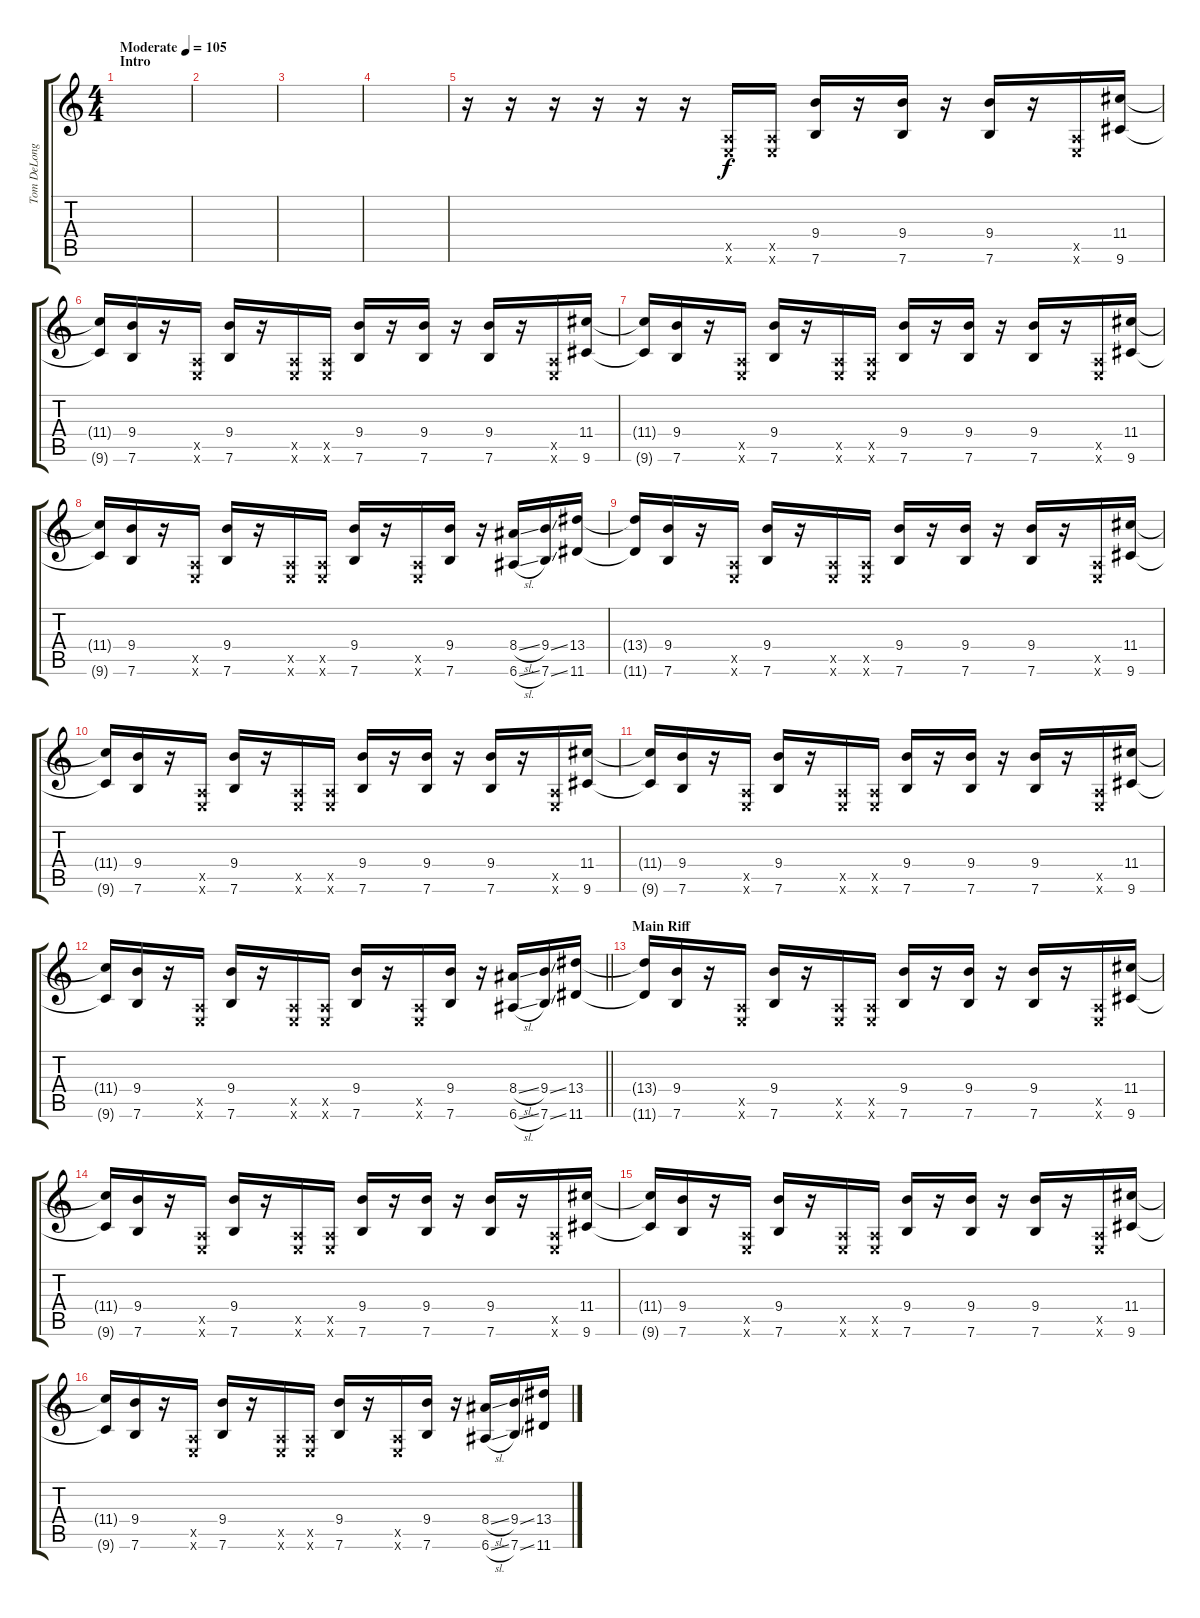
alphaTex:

\track ("Tom DeLonge (1st Guitar)" "Tom DeLong") {instrument overdrivenguitar}
\staff {score tabs}
\tuning (E4 B3 G3 D3 A2 E2) {hide}
\ts (4 4)
\section ("" "Intro")
\tempo (105 "Moderate")
\clef g2
\ks c
|
|
|
|
r.16 r.16 r.16 r.16 r.16 r.16 (0.5{x} 0.6{x}).16 (0.5{x} 0.6{x}).16 (9.4 7.6).16 r.16 (9.4 7.6).16 r.16 (9.4 7.6).16 r.16 (0.5{x} 0.6{x}).16 (11.4 9.6).16 |
(11.4{t} 9.6{t}).16 (9.4 7.6).16 r.16 (0.5{x} 0.6{x}).16 (9.4 7.6).16 r.16 (0.5{x} 0.6{x}).16 (0.5{x} 0.6{x}).16 (9.4 7.6).16 r.16 (9.4 7.6).16 r.16 (9.4 7.6).16 r.16 (0.5{x} 0.6{x}).16 (11.4 9.6).16 |
(11.4{t} 9.6{t}).16 (9.4 7.6).16 r.16 (0.5{x} 0.6{x}).16 (9.4 7.6).16 r.16 (0.5{x} 0.6{x}).16 (0.5{x} 0.6{x}).16 (9.4 7.6).16 r.16 (9.4 7.6).16 r.16 (9.4 7.6).16 r.16 (0.5{x} 0.6{x}).16 (11.4 9.6).16 |
(11.4{t} 9.6{t}).16 (9.4 7.6).16 r.16 (0.5{x} 0.6{x}).16 (9.4 7.6).16 r.16 (0.5{x} 0.6{x}).16 (0.5{x} 0.6{x}).16 (9.4 7.6).16 r.16 (0.5{x} 0.6{x}).16 (9.4 7.6).16 r.16 (8.4{sl} 6.6{sl}).16 (9.4{ss} 7.6{ss}).16 (13.4 11.6).16 |
(13.4{t} 11.6{t}).16 (9.4 7.6).16 r.16 (0.5{x} 0.6{x}).16 (9.4 7.6).16 r.16 (0.5{x} 0.6{x}).16 (0.5{x} 0.6{x}).16 (9.4 7.6).16 r.16 (9.4 7.6).16 r.16 (9.4 7.6).16 r.16 (0.5{x} 0.6{x}).16 (11.4 9.6).16 |
(11.4{t} 9.6{t}).16 (9.4 7.6).16 r.16 (0.5{x} 0.6{x}).16 (9.4 7.6).16 r.16 (0.5{x} 0.6{x}).16 (0.5{x} 0.6{x}).16 (9.4 7.6).16 r.16 (9.4 7.6).16 r.16 (9.4 7.6).16 r.16 (0.5{x} 0.6{x}).16 (11.4 9.6).16 |
(11.4{t} 9.6{t}).16 (9.4 7.6).16 r.16 (0.5{x} 0.6{x}).16 (9.4 7.6).16 r.16 (0.5{x} 0.6{x}).16 (0.5{x} 0.6{x}).16 (9.4 7.6).16 r.16 (9.4 7.6).16 r.16 (9.4 7.6).16 r.16 (0.5{x} 0.6{x}).16 (11.4 9.6).16 |
\barLineRight lightlight
(11.4{t} 9.6{t}).16 (9.4 7.6).16 r.16 (0.5{x} 0.6{x}).16 (9.4 7.6).16 r.16 (0.5{x} 0.6{x}).16 (0.5{x} 0.6{x}).16 (9.4 7.6).16 r.16 (0.5{x} 0.6{x}).16 (9.4 7.6).16 r.16 (8.4{sl} 6.6{sl}).16 (9.4{ss} 7.6{ss}).16 (13.4 11.6).16 |
\section ("" "Main Riff")
(13.4{t} 11.6{t}).16 (9.4 7.6).16 r.16 (0.5{x} 0.6{x}).16 (9.4 7.6).16 r.16 (0.5{x} 0.6{x}).16 (0.5{x} 0.6{x}).16 (9.4 7.6).16 r.16 (9.4 7.6).16 r.16 (9.4 7.6).16 r.16 (0.5{x} 0.6{x}).16 (11.4 9.6).16 |
(11.4{t} 9.6{t}).16 (9.4 7.6).16 r.16 (0.5{x} 0.6{x}).16 (9.4 7.6).16 r.16 (0.5{x} 0.6{x}).16 (0.5{x} 0.6{x}).16 (9.4 7.6).16 r.16 (9.4 7.6).16 r.16 (9.4 7.6).16 r.16 (0.5{x} 0.6{x}).16 (11.4 9.6).16 |
(11.4{t} 9.6{t}).16 (9.4 7.6).16 r.16 (0.5{x} 0.6{x}).16 (9.4 7.6).16 r.16 (0.5{x} 0.6{x}).16 (0.5{x} 0.6{x}).16 (9.4 7.6).16 r.16 (9.4 7.6).16 r.16 (9.4 7.6).16 r.16 (0.5{x} 0.6{x}).16 (11.4 9.6).16 |
(11.4{t} 9.6{t}).16 (9.4 7.6).16 r.16 (0.5{x} 0.6{x}).16 (9.4 7.6).16 r.16 (0.5{x} 0.6{x}).16 (0.5{x} 0.6{x}).16 (9.4 7.6).16 r.16 (0.5{x} 0.6{x}).16 (9.4 7.6).16 r.16 (8.4{sl} 6.6{sl}).16 (9.4{ss} 7.6{ss}).16 (13.4 11.6).16
